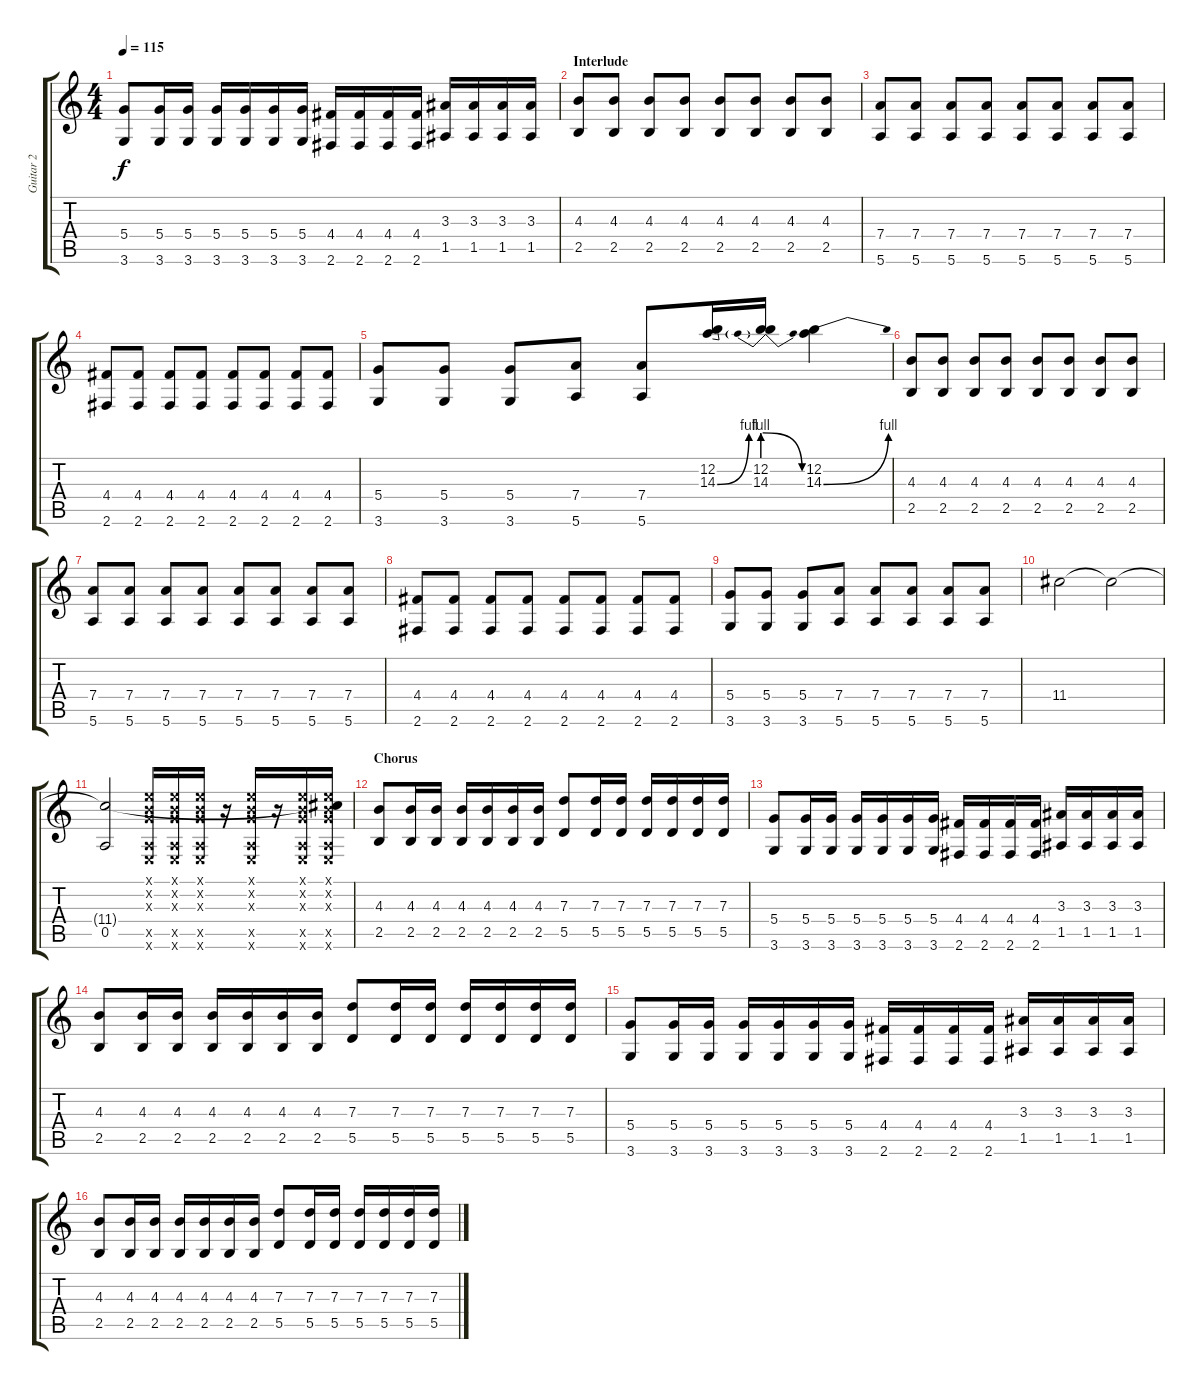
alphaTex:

\track ("Guitar 2" "Guitar 2") {instrument distortionguitar}
\staff {score tabs}
\tuning (E4 B3 G3 D3 A2 E2) {hide}
\ts (4 4)
\tempo 115
\clef g2
\ks c
(5.4 3.6).8{dy f} (5.4 3.6).16 (5.4 3.6).16 (5.4 3.6).16 (5.4 3.6).16 (5.4 3.6).16 (5.4 3.6).16 (4.4 2.6).16 (4.4 2.6).16 (4.4 2.6).16 (4.4 2.6).16 (3.3 1.5).16 (3.3 1.5).16 (3.3 1.5).16 (3.3 1.5).16 |
\section ("" "Interlude")
(4.3 2.5).8 (4.3 2.5).8 (4.3 2.5).8 (4.3 2.5).8 (4.3 2.5).8 (4.3 2.5).8 (4.3 2.5).8 (4.3 2.5).8 |
(7.4 5.6).8 (7.4 5.6).8 (7.4 5.6).8 (7.4 5.6).8 (7.4 5.6).8 (7.4 5.6).8 (7.4 5.6).8 (7.4 5.6).8 |
(4.4 2.6).8 (4.4 2.6).8 (4.4 2.6).8 (4.4 2.6).8 (4.4 2.6).8 (4.4 2.6).8 (4.4 2.6).8 (4.4 2.6).8 |
(5.4 3.6).8 (5.4 3.6).8 (5.4 3.6).8 (7.4 5.6).8 (7.4 5.6).8 (12.2 14.3{be (bend 0 0 60 4)}).16 (12.2 14.3{be (prebendrelease 0 4 60 0)}).16 (12.2 14.3{be (bend 0 0 60 4)}).4 |
(4.3 2.5).8 (4.3 2.5).8 (4.3 2.5).8 (4.3 2.5).8 (4.3 2.5).8 (4.3 2.5).8 (4.3 2.5).8 (4.3 2.5).8 |
(7.4 5.6).8 (7.4 5.6).8 (7.4 5.6).8 (7.4 5.6).8 (7.4 5.6).8 (7.4 5.6).8 (7.4 5.6).8 (7.4 5.6).8 |
(4.4 2.6).8 (4.4 2.6).8 (4.4 2.6).8 (4.4 2.6).8 (4.4 2.6).8 (4.4 2.6).8 (4.4 2.6).8 (4.4 2.6).8 |
(5.4 3.6).8 (5.4 3.6).8 (5.4 3.6).8 (7.4 5.6).8 (7.4 5.6).8 (7.4 5.6).8 (7.4 5.6).8 (7.4 5.6).8 |
11.4.2{volume 0} 11.4{t}.2{volume 11} |
(11.4{t} 0.5).2 (0.1{x} 0.2{x} 0.3{x} 0.5{x} 0.6{x}).16 (0.1{x} 0.2{x} 0.3{x} 0.5{x} 0.6{x}).16 (0.1{x} 0.2{x} 0.3{x} 0.5{x} 0.6{x}).16 r.16 (0.1{x} 0.2{x} 0.3{x} 0.5{x} 0.6{x}).16 r.16 (0.1{x} 0.2{x} 0.3{x} 0.5{x} 0.6{x}).16{balance 16 instrument distortionguitar} (0.1{x} 0.2{x} 0.3{x} 11.4{t} 0.5{x} 0.6{x}).16 |
\section ("" "Chorus")
(4.3 2.5).8{balance 8} (4.3 2.5).16 (4.3 2.5).16 (4.3 2.5).16 (4.3 2.5).16 (4.3 2.5).16 (4.3 2.5).16 (7.3 5.5).8 (7.3 5.5).16 (7.3 5.5).16 (7.3 5.5).16 (7.3 5.5).16 (7.3 5.5).16 (7.3 5.5).16 |
(5.4 3.6).8 (5.4 3.6).16 (5.4 3.6).16 (5.4 3.6).16 (5.4 3.6).16 (5.4 3.6).16 (5.4 3.6).16 (4.4 2.6).16 (4.4 2.6).16 (4.4 2.6).16 (4.4 2.6).16 (3.3 1.5).16 (3.3 1.5).16 (3.3 1.5).16 (3.3 1.5).16 |
(4.3 2.5).8 (4.3 2.5).16 (4.3 2.5).16 (4.3 2.5).16 (4.3 2.5).16 (4.3 2.5).16 (4.3 2.5).16 (7.3 5.5).8 (7.3 5.5).16 (7.3 5.5).16 (7.3 5.5).16 (7.3 5.5).16 (7.3 5.5).16 (7.3 5.5).16 |
(5.4 3.6).8 (5.4 3.6).16 (5.4 3.6).16 (5.4 3.6).16 (5.4 3.6).16 (5.4 3.6).16 (5.4 3.6).16 (4.4 2.6).16 (4.4 2.6).16 (4.4 2.6).16 (4.4 2.6).16 (3.3 1.5).16 (3.3 1.5).16 (3.3 1.5).16 (3.3 1.5).16 |
(4.3 2.5).8 (4.3 2.5).16 (4.3 2.5).16 (4.3 2.5).16 (4.3 2.5).16 (4.3 2.5).16 (4.3 2.5).16 (7.3 5.5).8 (7.3 5.5).16 (7.3 5.5).16 (7.3 5.5).16 (7.3 5.5).16 (7.3 5.5).16 (7.3 5.5).16
